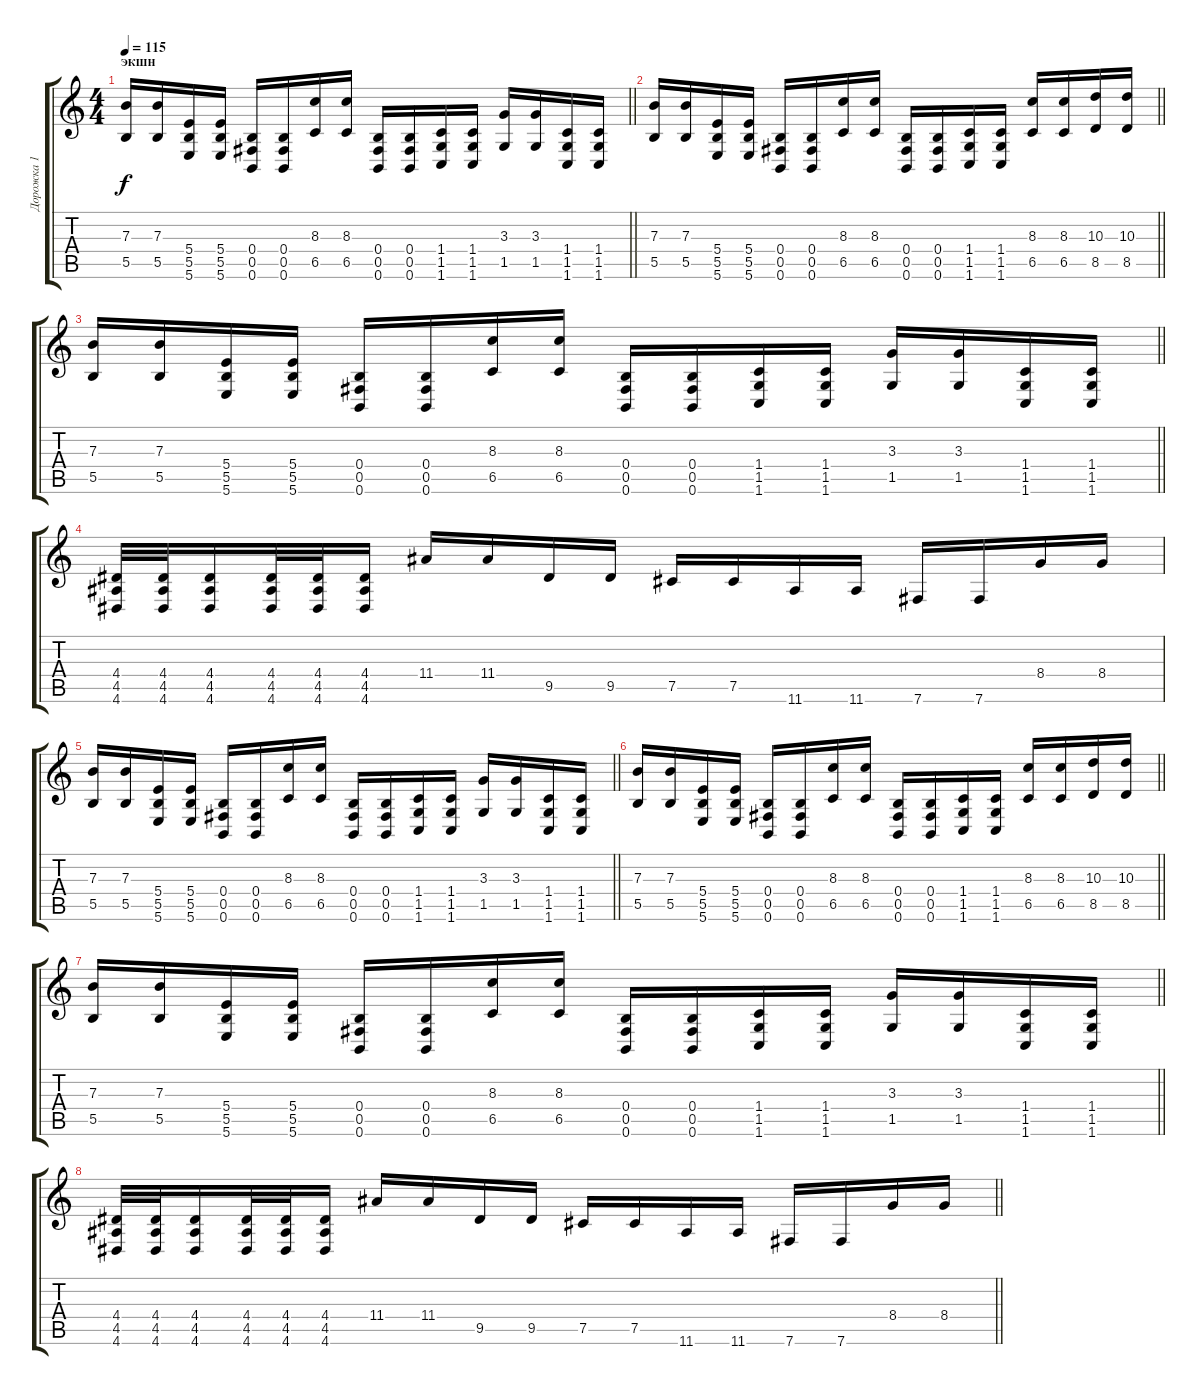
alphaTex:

\track ("Дорожка 1" "Дорожка 1") {instrument distortionguitar}
\staff {score tabs}
\tuning (Db4 Ab3 E3 B2 Gb2 B1) {hide}
\ts (4 4)
\section ("" "экшн")
\tempo 115
\clef g2
\barLineRight lightlight
\ks c
(7.3 5.5).16{dy f} (7.3 5.5).16 (5.4 5.5 5.6).16 (5.4 5.5 5.6).16 (0.4 0.5 0.6).16 (0.4 0.5 0.6).16 (8.3 6.5).16 (8.3 6.5).16 (0.4 0.5 0.6).16 (0.4 0.5 0.6).16 (1.4 1.5 1.6).16 (1.4 1.5 1.6).16 (3.3 1.5).16 (3.3 1.5).16 (1.4 1.5 1.6).16 (1.4 1.5 1.6).16 |
\barLineRight lightlight
(7.3 5.5).16 (7.3 5.5).16 (5.4 5.5 5.6).16 (5.4 5.5 5.6).16 (0.4 0.5 0.6).16 (0.4 0.5 0.6).16 (8.3 6.5).16 (8.3 6.5).16 (0.4 0.5 0.6).16 (0.4 0.5 0.6).16 (1.4 1.5 1.6).16 (1.4 1.5 1.6).16 (8.3 6.5).16 (8.3 6.5).16 (10.3 8.5).16 (10.3 8.5).16 |
\barLineRight lightlight
(7.3 5.5).16 (7.3 5.5).16 (5.4 5.5 5.6).16 (5.4 5.5 5.6).16 (0.4 0.5 0.6).16 (0.4 0.5 0.6).16 (8.3 6.5).16 (8.3 6.5).16 (0.4 0.5 0.6).16 (0.4 0.5 0.6).16 (1.4 1.5 1.6).16 (1.4 1.5 1.6).16 (3.3 1.5).16 (3.3 1.5).16 (1.4 1.5 1.6).16 (1.4 1.5 1.6).16 |
(4.4 4.5 4.6).32 (4.4 4.5 4.6).32 (4.4 4.5 4.6).16 (4.4 4.5 4.6).32 (4.4 4.5 4.6).32 (4.4 4.5 4.6).16 11.4.16 11.4.16 9.5.16 9.5.16 7.5.16 7.5.16 11.6.16 11.6.16 7.6.16 7.6.16 8.4.16 8.4.16 |
\barLineRight lightlight
(7.3 5.5).16 (7.3 5.5).16 (5.4 5.5 5.6).16 (5.4 5.5 5.6).16 (0.4 0.5 0.6).16 (0.4 0.5 0.6).16 (8.3 6.5).16 (8.3 6.5).16 (0.4 0.5 0.6).16 (0.4 0.5 0.6).16 (1.4 1.5 1.6).16 (1.4 1.5 1.6).16 (3.3 1.5).16 (3.3 1.5).16 (1.4 1.5 1.6).16 (1.4 1.5 1.6).16 |
\barLineRight lightlight
(7.3 5.5).16 (7.3 5.5).16 (5.4 5.5 5.6).16 (5.4 5.5 5.6).16 (0.4 0.5 0.6).16 (0.4 0.5 0.6).16 (8.3 6.5).16 (8.3 6.5).16 (0.4 0.5 0.6).16 (0.4 0.5 0.6).16 (1.4 1.5 1.6).16 (1.4 1.5 1.6).16 (8.3 6.5).16 (8.3 6.5).16 (10.3 8.5).16 (10.3 8.5).16 |
\barLineRight lightlight
(7.3 5.5).16 (7.3 5.5).16 (5.4 5.5 5.6).16 (5.4 5.5 5.6).16 (0.4 0.5 0.6).16 (0.4 0.5 0.6).16 (8.3 6.5).16 (8.3 6.5).16 (0.4 0.5 0.6).16 (0.4 0.5 0.6).16 (1.4 1.5 1.6).16 (1.4 1.5 1.6).16 (3.3 1.5).16 (3.3 1.5).16 (1.4 1.5 1.6).16 (1.4 1.5 1.6).16 |
\barLineRight lightlight
(4.4 4.5 4.6).32 (4.4 4.5 4.6).32 (4.4 4.5 4.6).16 (4.4 4.5 4.6).32 (4.4 4.5 4.6).32 (4.4 4.5 4.6).16 11.4.16 11.4.16 9.5.16 9.5.16 7.5.16 7.5.16 11.6.16 11.6.16 7.6.16 7.6.16 8.4.16 8.4.16
